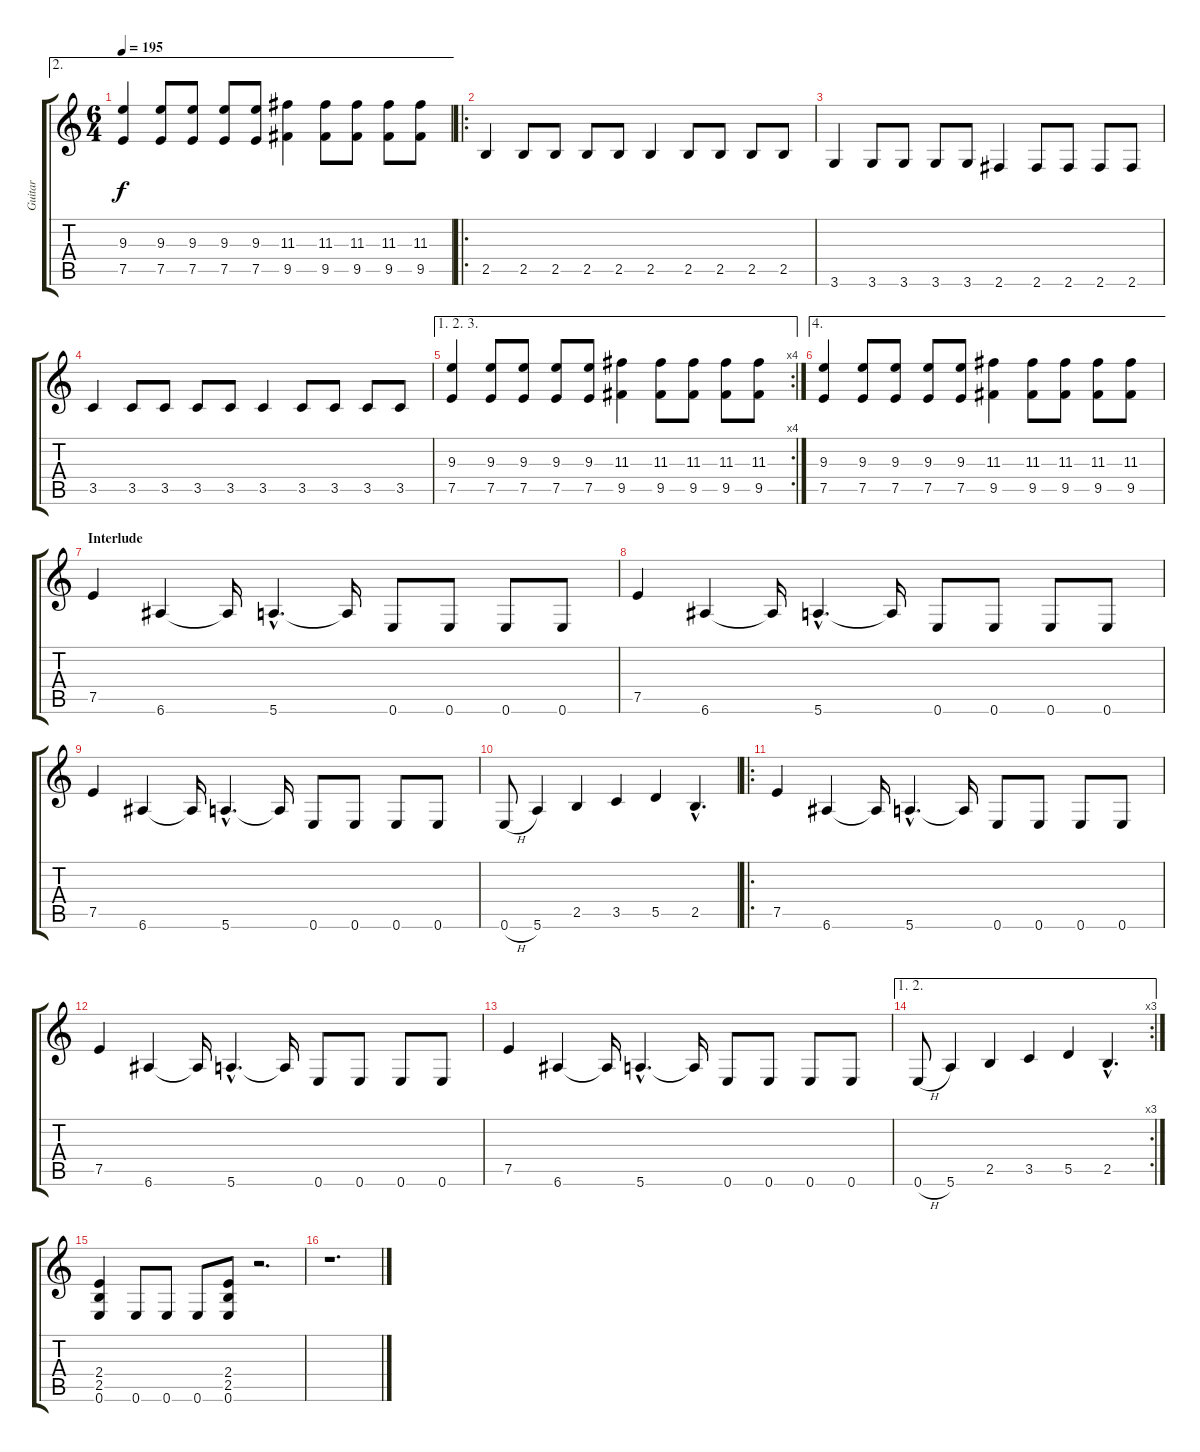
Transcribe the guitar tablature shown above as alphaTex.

\track ("Guitar" "Guitar") {instrument distortionguitar}
\staff {score tabs}
\tuning (E4 B3 G3 D3 A2 E2) {hide}
\ae 2
\ts (6 4)
\tempo 195
\clef g2
\ks c
(9.3 7.5).4{dy f} (9.3 7.5).8 (9.3 7.5).8 (9.3 7.5).8 (9.3 7.5).8 (11.3 9.5).4 (11.3 9.5).8 (11.3 9.5).8 (11.3 9.5).8 (11.3 9.5).8 |
\ro
2.5.4 2.5.8 2.5.8 2.5.8 2.5.8 2.5.4 2.5.8 2.5.8 2.5.8 2.5.8 |
3.6.4 3.6.8 3.6.8 3.6.8 3.6.8 2.6.4 2.6.8 2.6.8 2.6.8 2.6.8 |
3.5.4 3.5.8 3.5.8 3.5.8 3.5.8 3.5.4 3.5.8 3.5.8 3.5.8 3.5.8 |
\ae (1 2 3)
\rc 4
(9.3 7.5).4 (9.3 7.5).8 (9.3 7.5).8 (9.3 7.5).8 (9.3 7.5).8 (11.3 9.5).4 (11.3 9.5).8 (11.3 9.5).8 (11.3 9.5).8 (11.3 9.5).8 |
\ae 4
(9.3 7.5).4 (9.3 7.5).8 (9.3 7.5).8 (9.3 7.5).8 (9.3 7.5).8 (11.3 9.5).4 (11.3 9.5).8 (11.3 9.5).8 (11.3 9.5).8 (11.3 9.5).8 |
\section ("" "Interlude")
7.5.4 6.6.4 6.6{t}.16 5.6{hac}.4{d} 5.6{t}.16 0.6.8 0.6.8 0.6.8 0.6.8 |
7.5.4 6.6.4 6.6{t}.16 5.6{hac}.4{d} 5.6{t}.16 0.6.8 0.6.8 0.6.8 0.6.8 |
7.5.4 6.6.4 6.6{t}.16 5.6{hac}.4{d} 5.6{t}.16 0.6.8 0.6.8 0.6.8 0.6.8 |
0.6{h}.8 5.6.4 2.5.4 3.5.4 5.5.4 2.5{hac}.4{d} |
\ro
7.5.4 6.6.4 6.6{t}.16 5.6{hac}.4{d} 5.6{t}.16 0.6.8 0.6.8 0.6.8 0.6.8 |
7.5.4 6.6.4 6.6{t}.16 5.6{hac}.4{d} 5.6{t}.16 0.6.8 0.6.8 0.6.8 0.6.8 |
7.5.4 6.6.4 6.6{t}.16 5.6{hac}.4{d} 5.6{t}.16 0.6.8 0.6.8 0.6.8 0.6.8 |
\ae (1 2)
\rc 3
0.6{h}.8 5.6.4 2.5.4 3.5.4 5.5.4 2.5{hac}.4{d} |
(2.4 2.5 0.6).4 0.6.8 0.6.8 0.6.8 (2.4 2.5 0.6).8 r.2{d} |
r.1{d}
